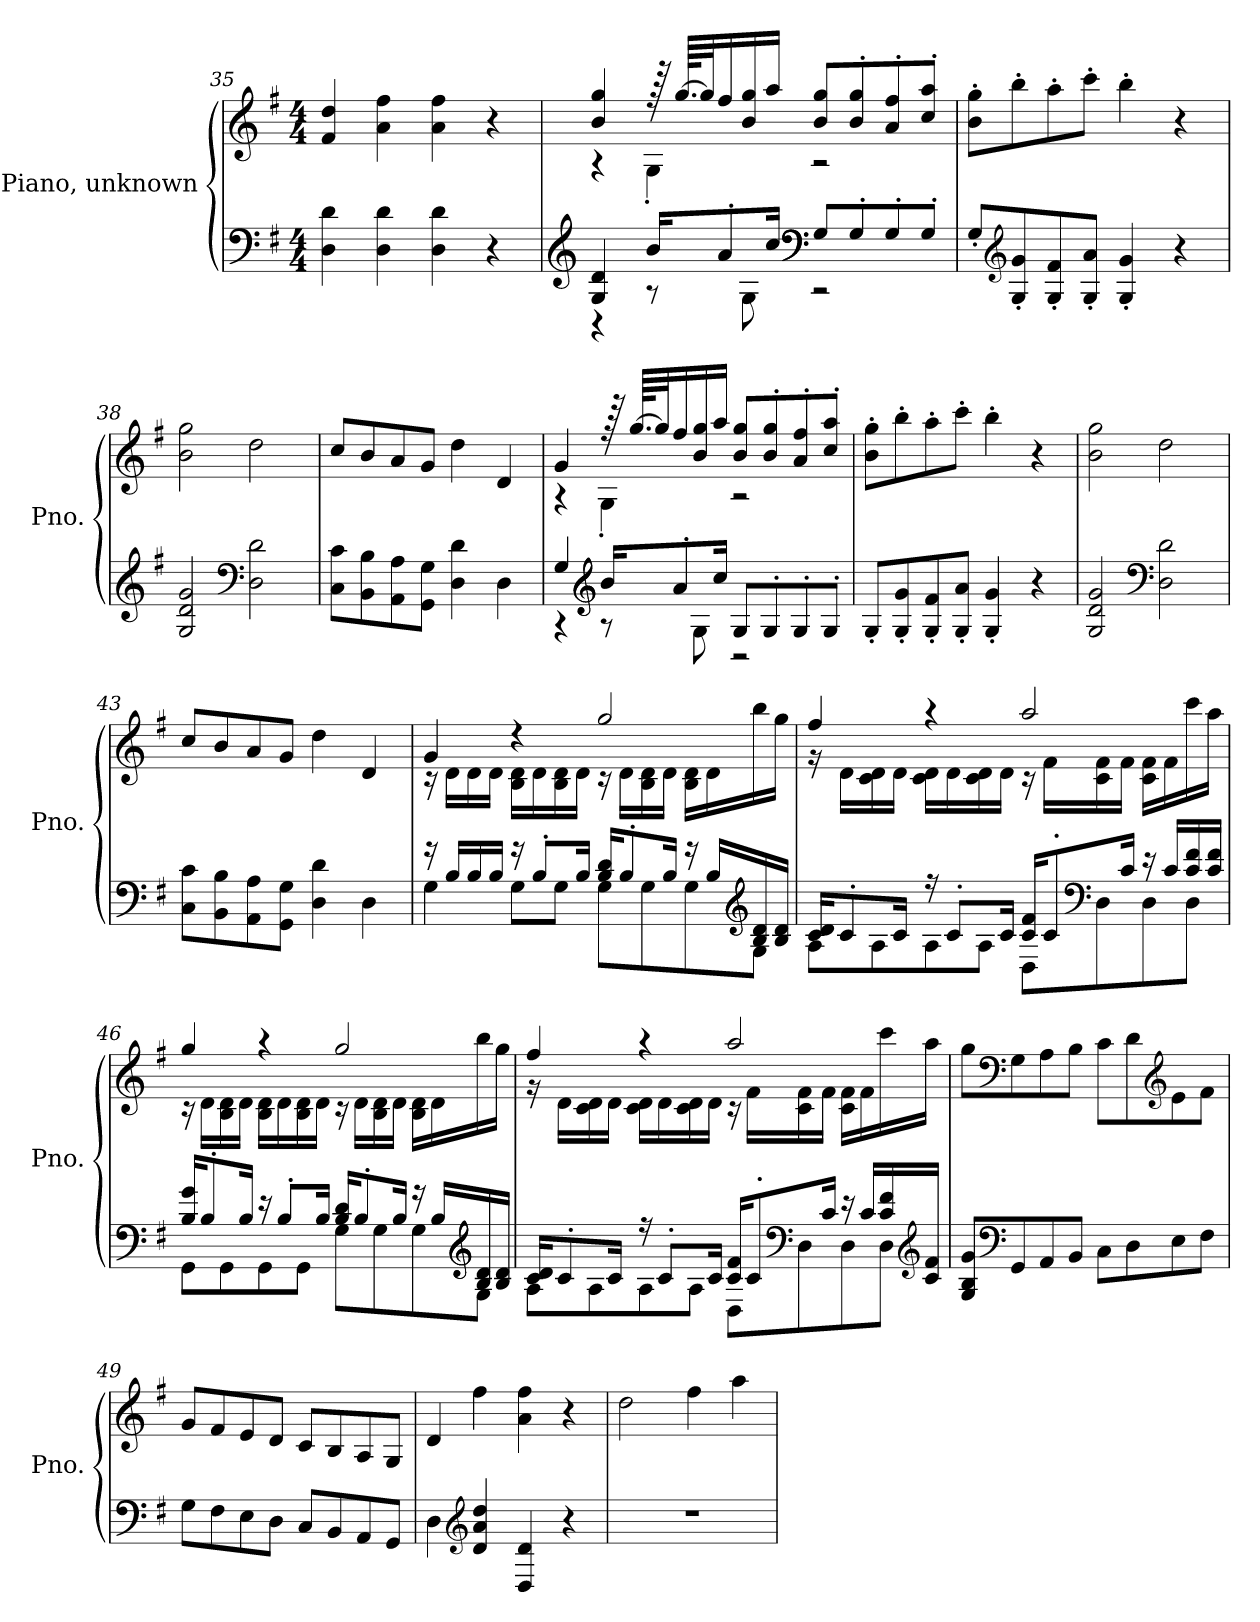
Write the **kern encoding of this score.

**kern	**kern
*part1	*part1
*staff2	*staff1
*I"Piano, unknown	*
*I'Pno.	*
!!LO:LB:g=z
*clefF4	*clefG2
*k[f#]	*k[f#]
*M4/4	*M4/4
=35	=35
4D\ 4d\	4f#/ 4dd/
4D\ 4d\	4a\ 4ff#\
4D\ 4d\	4a\ 4ff#\
4r	4r
=36	=36
*clefG2	*
*^	*^
4G/ 4d/	4r	4b/ 4gg/	4r
16b/KL	8r	128r	4G'\
.	.	[64.gg/KLLL	.
.	.	32gg/J]	.
8a'/	.	16ff#/	.
.	8G\	16b/ 16gg/	.
16cc/Jk	.	16aa/JJ	.
*clefF4	*	*	*
8G/L	2r	8b/ 8gg/L	2r
8G'/	.	8b/' 8gg/'	.
8G'/	.	8a/' 8ff#/'	.
8G'/J	.	8cc/' 8aa/'J	.
*v	*v	*	*
*	*v	*v
=37	=37
8G'/L	8b\' 8gg\'L
*clefG2	*
8G/' 8g/'	8bb'\
8G/' 8f#/'	8aa'\
8G/' 8a/'J	8ccc'\J
4G/' 4g/'	4bb'\
4r	4r
=38	=38
2G/ 2d/ 2g/	2b\ 2gg\
*clefF4	*
2D\ 2d\	2dd\
=39	=39
8C\ 8c\L	8cc/L
8BB\ 8B\	8b/
8AA\ 8A\	8a/
8GG\ 8G\J	8g/J
4D\ 4d\	4dd\
4D\	4d/
!!LO:LB:g=z
=40	=40
*^	*^
4G/	4r	4g/	4r
*clefG2	*	*	*
16b/KL	8r	128r	4G'\
.	.	[64.gg/KLLL	.
.	.	32gg/J]	.
8a'/	.	16ff#/	.
.	8G\	16b/ 16gg/	.
16cc/Jk	.	16aa/JJ	.
8G/L	2r	8b/ 8gg/L	2r
8G'/	.	8b/' 8gg/'	.
8G'/	.	8a/' 8ff#/'	.
8G'/J	.	8cc/' 8aa/'J	.
*v	*v	*	*
*	*v	*v
=41	=41
8G'/L	8b\' 8gg\'L
8G/' 8g/'	8bb'\
8G/' 8f#/'	8aa'\
8G/' 8a/'J	8ccc'\J
4G/' 4g/'	4bb'\
4r	4r
=42	=42
2G/ 2d/ 2g/	2b\ 2gg\
*clefF4	*
2D\ 2d\	2dd\
=43	=43
8C\ 8c\L	8cc/L
8BB\ 8B\	8b/
8AA\ 8A\	8a/
8GG\ 8G\J	8g/J
4D\ 4d\	4dd\
4D\	4d/
!!LO:PB:g=z
=44	=44
*^	*^
16r	4G\	4g/	16r
16B/LL	.	.	16d\LL
16B/	.	.	16d\
16B/JJ	.	.	16d\JJ
16r	8G\L	4r	16B\ 16d\LL
8B'/L	.	.	16d\
.	8G\J	.	16B\ 16d\
16B/Jk	.	.	16d\JJ
16B/ 16d/KL	8G\L	2gg/	16r
8B'/	.	.	16d\LL
.	8G\	.	16B\ 16d\
16B/Jk	.	.	16d\JJ
16r	8G\	.	16B\ 16d\LL
16B/LL	.	.	16d\
*clefG2	*	*	*
16B/ 16d/	8G\J	.	16bb\
16B/ 16d/JJ	.	.	16gg\JJ
=45	=45	=45	=45
16c/ 16d/KL	8A\L	4ff#/	16r
8c'/	.	.	16d\LL
.	8A\	.	16c\ 16d\
16c/Jk	.	.	16d\JJ
16r	8A\	4r	16c\ 16d\LL
8c'/L	.	.	16d\
.	8A\J	.	16c\ 16d\
16c/Jk	.	.	16d\JJ
16c/ 16f#/KL	8D\L	2aa/	16r
8c'/	.	.	16f#\LL
*clefF4	*	*	*
.	8D\	.	16c\ 16f#\
16c/Jk	.	.	16f#\JJ
16r	8D\	.	16c\ 16f#\LL
16c/LL	.	.	16f#\
16c/ 16f#/	8D\J	.	16ccc\
16c/ 16f#/JJ	.	.	16aa\JJ
!!LO:LB:g=z	!!
=46	=46	=46	=46
16B/ 16g/KL	8GG\L	4gg/	16r
8B'/	.	.	16d\LL
.	8GG\	.	16B\ 16d\
16B/Jk	.	.	16d\JJ
16r	8GG\	4r	16B\ 16d\LL
8B'/L	.	.	16d\
.	8GG\J	.	16B\ 16d\
16B/Jk	.	.	16d\JJ
16B/ 16d/KL	8G\L	2gg/	16r
8B'/	.	.	16d\LL
.	8G\	.	16B\ 16d\
16B/Jk	.	.	16d\JJ
16r	8G\	.	16B\ 16d\LL
16B/LL	.	.	16d\
*clefG2	*	*	*
16B/ 16d/	8G\J	.	16bb\
16B/ 16d/JJ	.	.	16gg\JJ
=47	=47	=47	=47
16c/ 16d/KL	8A\L	4ff#/	16r
8c'/	.	.	16d\LL
.	8A\	.	16c\ 16d\
16c/Jk	.	.	16d\JJ
16r	8A\	4r	16c\ 16d\LL
8c'/L	.	.	16d\
.	8A\J	.	16c\ 16d\
16c/Jk	.	.	16d\JJ
16c/ 16f#/KL	8D\L	2aa/	16r
8c'/	.	.	16f#\LL
*clefF4	*	*	*
.	8D\	.	16c\ 16f#\
16c/Jk	.	.	16f#\JJ
16r	8D\	.	16c\ 16f#\LL
16c/LL	.	.	16f#\
16c/ 16f#/	8D\J	.	16ccc\
*clefG2	*	*	*
16c/ 16f#/JJ	.	.	16aa\JJ
*v	*v	*	*
*	*v	*v
!!LO:LB:g=z
=48	=48
8G/ 8B/ 8g/L	8gg\L
*clefF4	*clefF4
8GG/	8G\
8AA/	8A\
8BB/J	8B\J
8C\L	8c\L
8D\	8d\
*	*clefG2
8E\	8e\
8F#\J	8f#\J
=49	=49
8G\L	8g/L
8F#\	8f#/
8E\	8e/
8D\J	8d/J
8C/L	8c/L
8BB/	8B/
8AA/	8A/
8GG/J	8G/J
=50	=50
4D\	4d/
*clefG2	*
4d/ 4a/ 4dd/	4ff#\
4D/ 4d/	4a\ 4ff#\
4r	4r
=51	=51
1r	2dd\
.	4ff#\
.	4aa\
=	=
*-	*-
